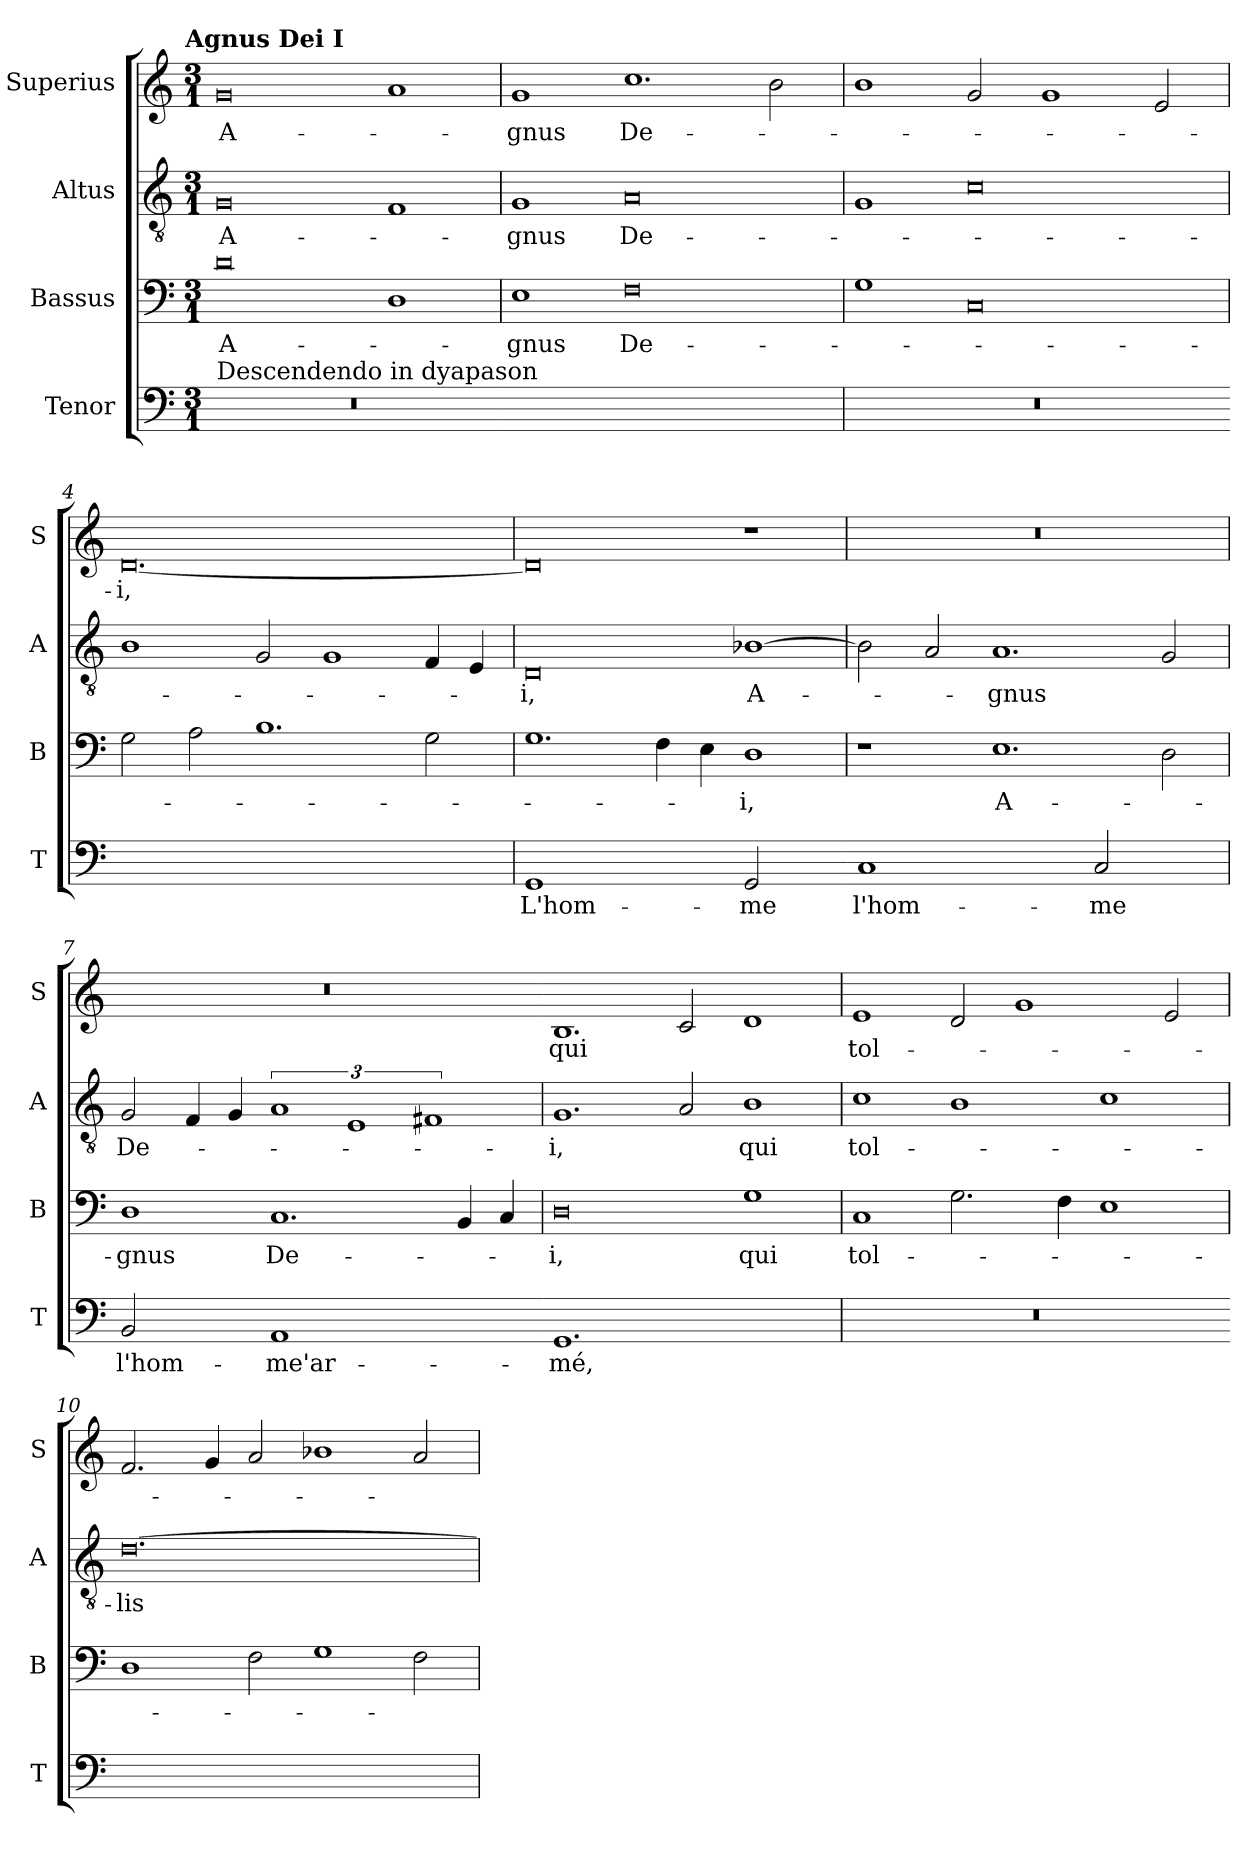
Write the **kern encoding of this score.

**kern	**text	**kern	**text	**kern	**text	**kern	**text
*part4	*part4	*part3	*part3	*part2	*part2	*part1	*part1
*staff4	*staff4	*staff3	*staff3	*staff2	*staff2	*staff1	*staff1
*I"Tenor	*	*I"Bassus	*	*I"Altus	*	*I"Superius	*
*I'T	*	*I'B	*	*I'A	*	*I'S	*
*clefF4	*	*clefF4	*	*clefGv2	*	*clefG2	*
*k[]	*	*k[]	*	*k[]	*	*k[]	*
!!LO:TX:omd:t=Agnus Dei I
*M3/1	*	*M3/1	*	*M3/1	*	*M3/1	*
=1	=1	=1	=1	=1	=1	=1	=1
!LO:TX:a:t=Descendendo in dyapason	!	!	!	!	!	!	!
!LO:N:vis=1.	!	!	!	!	!	!	!
0.r	.	0d	A-	0G	A-	0g	A-
.	.	1D	.	1F	.	1a	.
=2-	=2	=2	=2	=2	=2	=2	=2
!LO:N:vis=1.	!	!	!	!	!	!	!
0.ryy	.	1E	-gnus	1G	-gnus	1g	-gnus
.	.	0F	De-	0A	De-	1.cc	De-
.	.	.	.	.	.	2b\	.
=3	=3	=3	=3	=3	=3	=3	=3
!LO:N:vis=1.	!	!	!	!	!	!	!
0.r	.	1G	.	1G	.	1b	.
.	.	0C	.	0c	.	2g/	.
.	.	.	.	.	.	1g	.
.	.	.	.	.	.	2e/	.
=4-	=4	=4	=4	=4	=4	=4	=4
!LO:N:vis=1.	!	!	!	!	!	!	!
0.ryy	.	2G\	.	1B	.	[0.d	-i,
.	.	2A\	.	.	.	.	.
.	.	1.B	.	2G/	.	.	.
.	.	.	.	1G	.	.	.
.	.	2G\	.	4F/	.	.	.
.	.	.	.	4E/	.	.	.
=5	=5	=5	=5	=5	=5	=5	=5
!LO:N:vis=1	!	!	!	!	!	!	!
0GG	L'hom-	1.G	.	0D	-i,	0d]	.
.	.	4F\	.	.	.	.	.
.	.	4E\	.	.	.	.	.
!LO:N:vis=2	!	!	!	!	!	!	!
1GG	-me	1D	-i,	[1B-X	A-	1r	.
=6-	=6	=6	=6	=6	=6	=6	=6
!LO:N:vis=1	!	!	!	!	!	!	!
0C	l'hom-	1r	.	2B-\]	.	0.r	.
.	.	.	.	2A/	.	.	.
.	.	1.E	A-	1.A	-gnus	.	.
!LO:N:vis=2	!	!	!	!	!	!	!
1C	-me	.	.	.	.	.	.
.	.	2D\	.	2G/	.	.	.
=7	=7	=7	=7	=7	=7	=7	=7
!LO:N:vis=2	!	!	!	!	!	!	!
1BB	l'hom-	1D	-gnus	2G/	De-	0.r	.
.	.	.	.	4F/	.	.	.
.	.	.	.	4G/	.	.	.
!LO:N:vis=1	!	!	!	!	!	!	!
0AA	-me'ar-	1.C	De-	3%2A	.	.	.
.	.	.	.	3%2E	.	.	.
.	.	.	.	3%2F#X	.	.	.
.	.	4BB/	.	.	.	.	.
.	.	4C/	.	.	.	.	.
=8-	=8	=8	=8	=8	=8	=8	=8
!LO:N:vis=1.	!	!	!	!	!	!	!
0.GG	-mé,	0D	-i,	1.G	-i,	1.B	qui
.	.	.	.	2A/	.	2c/	.
.	.	1G	qui	1B	qui	1d	.
=9	=9	=9	=9	=9	=9	=9	=9
!LO:N:vis=1.	!	!	!	!	!	!	!
0.r	.	1C	tol-	1c	tol-	1e	tol-
.	.	2.G\	.	1B	.	2d/	.
.	.	.	.	.	.	1g	.
.	.	4F\	.	.	.	.	.
.	.	1E	.	1c	.	.	.
.	.	.	.	.	.	2e/	.
=10-	=10	=10	=10	=10	=10	=10	=10
!LO:N:vis=1.	!	!	!	!	!	!	!
0.ryy	.	1D	.	[0.d	-lis	2.f/	.
.	.	.	.	.	.	4g/	.
.	.	2F\	.	.	.	2a/	.
.	.	1G	.	.	.	1b-X	.
.	.	2F\	.	.	.	2a/	.
=	=	=	=	=	=	=	=
*-	*-	*-	*-	*-	*-	*-	*-
